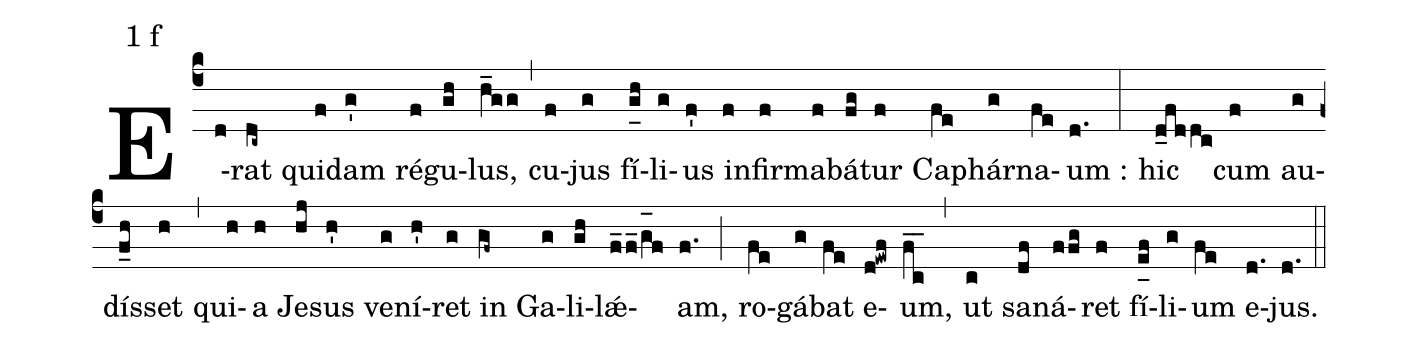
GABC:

mode:1 f;
%%
(c4) E(d)rat(dc~) qui(f)dam(g') ré(f)gu(gh)lus,(h_gg) (,) cu(f)jus(g) fí(g_[uh:l]h)li(g)us(f') in(f)fir(f)ma(f)bá(fg)tur(f) Ca(fe)phár(g)na(fe)um :(d.) (:) hic(d_fddc) cum(f) au(g)dís(f_h)set(h) (,) qui(h)a(h) Je(hj)sus(h') ve(g)ní(h')ret(g) in(gf~) Ga(g)li(gh)lǽ(f_2f_2/g_[oh:h]f)am,(f.) (;) ro(fe)gá(g)bat(fe) e(d!ewf)um,(fc__) (,) ut(c) sa(df)ná(ffg)ret(f) fí(e_[uh:l]f)li(g)um(fe) e(d.)jus.(d.) (::)
